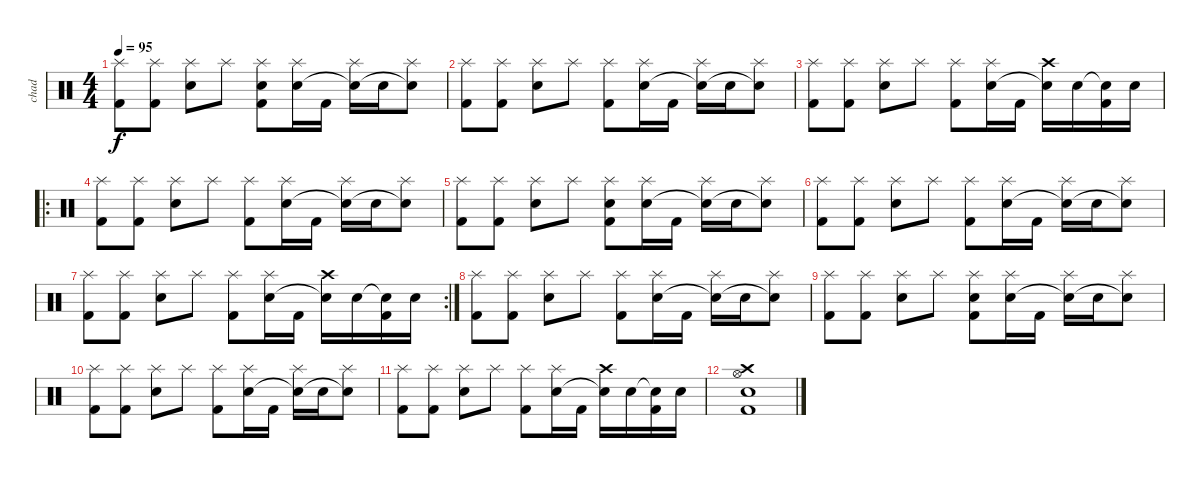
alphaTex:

\track ("chad" "chad") {instrument percussion}
\staff {score}
\articulation defaults
\ts (4 4)
\tempo 95
\clef neutral
\ks c
("Splash (hit)" "Kick (hit) 2").8{dy f} ("Splash (hit)" "Kick (hit) 2").8 ("Splash (hit)" "Electric Snare (hit)").8 "Splash (hit)".8 ("Splash (hit)" "Electric Snare (hit)" "Kick (hit) 2").8 ("Splash (hit)" "Electric Snare (hit)").16 "Kick (hit) 2".16 ("Splash (hit)" "Snare (hit)"{t}).16 "Electric Snare (hit)".16 ("Splash (hit)" "Snare (hit)"{t}).8 |
("Splash (hit)" "Kick (hit) 2").8 ("Splash (hit)" "Kick (hit) 2").8 ("Splash (hit)" "Electric Snare (hit)").8 "Splash (hit)".8 ("Splash (hit)" "Kick (hit) 2").8 ("Splash (hit)" "Electric Snare (hit)").16 "Kick (hit) 2".16 ("Splash (hit)" "Snare (hit)"{t}).16 "Electric Snare (hit)".16 ("Splash (hit)" "Snare (hit)"{t}).8 |
("Splash (hit)" "Kick (hit) 2").8 ("Splash (hit)" "Kick (hit) 2").8 ("Splash (hit)" "Electric Snare (hit)").8 "Splash (hit)".8 ("Splash (hit)" "Kick (hit) 2").8 ("Splash (hit)" "Electric Snare (hit)").16 "Kick (hit) 2".16 ("Crash high (hit)" "Snare (hit)"{t}).16 "Electric Snare (hit)".16 ("Snare (hit)"{t} "Kick (hit) 2").16 "Electric Snare (hit)".16 |
\ro
("Splash (hit)" "Kick (hit) 2").8 ("Splash (hit)" "Kick (hit) 2").8 ("Splash (hit)" "Electric Snare (hit)").8 "Splash (hit)".8 ("Splash (hit)" "Kick (hit) 2").8 ("Splash (hit)" "Electric Snare (hit)").16 "Kick (hit) 2".16 ("Splash (hit)" "Snare (hit)"{t}).16 "Electric Snare (hit)".16 ("Splash (hit)" "Snare (hit)"{t}).8 |
("Splash (hit)" "Kick (hit) 2").8 ("Splash (hit)" "Kick (hit) 2").8 ("Splash (hit)" "Electric Snare (hit)").8 "Splash (hit)".8 ("Splash (hit)" "Electric Snare (hit)" "Kick (hit) 2").8 ("Splash (hit)" "Electric Snare (hit)").16 "Kick (hit) 2".16 ("Splash (hit)" "Snare (hit)"{t}).16 "Electric Snare (hit)".16 ("Splash (hit)" "Snare (hit)"{t}).8 |
("Splash (hit)" "Kick (hit) 2").8 ("Splash (hit)" "Kick (hit) 2").8 ("Splash (hit)" "Electric Snare (hit)").8 "Splash (hit)".8 ("Splash (hit)" "Kick (hit) 2").8 ("Splash (hit)" "Electric Snare (hit)").16 "Kick (hit) 2".16 ("Splash (hit)" "Snare (hit)"{t}).16 "Electric Snare (hit)".16 ("Splash (hit)" "Snare (hit)"{t}).8 |
\rc 2
("Splash (hit)" "Kick (hit) 2").8 ("Splash (hit)" "Kick (hit) 2").8 ("Splash (hit)" "Electric Snare (hit)").8 "Splash (hit)".8 ("Splash (hit)" "Kick (hit) 2").8 ("Splash (hit)" "Electric Snare (hit)").16 "Kick (hit) 2".16 ("Crash high (hit)" "Snare (hit)"{t}).16 "Electric Snare (hit)".16 ("Snare (hit)"{t} "Kick (hit) 2").16 "Electric Snare (hit)".16 |
("Splash (hit)" "Kick (hit) 2").8 ("Splash (hit)" "Kick (hit) 2").8 ("Splash (hit)" "Electric Snare (hit)").8 "Splash (hit)".8 ("Splash (hit)" "Kick (hit) 2").8 ("Splash (hit)" "Electric Snare (hit)").16 "Kick (hit) 2".16 ("Splash (hit)" "Snare (hit)"{t}).16 "Electric Snare (hit)".16 ("Splash (hit)" "Snare (hit)"{t}).8 |
("Splash (hit)" "Kick (hit) 2").8 ("Splash (hit)" "Kick (hit) 2").8 ("Splash (hit)" "Electric Snare (hit)").8 "Splash (hit)".8 ("Splash (hit)" "Electric Snare (hit)" "Kick (hit) 2").8 ("Splash (hit)" "Electric Snare (hit)").16 "Kick (hit) 2".16 ("Splash (hit)" "Snare (hit)"{t}).16 "Electric Snare (hit)".16 ("Splash (hit)" "Snare (hit)"{t}).8 |
("Splash (hit)" "Kick (hit) 2").8 ("Splash (hit)" "Kick (hit) 2").8 ("Splash (hit)" "Electric Snare (hit)").8 "Splash (hit)".8 ("Splash (hit)" "Kick (hit) 2").8 ("Splash (hit)" "Electric Snare (hit)").16 "Kick (hit) 2".16 ("Splash (hit)" "Snare (hit)"{t}).16 "Electric Snare (hit)".16 ("Splash (hit)" "Snare (hit)"{t}).8 |
("Splash (hit)" "Kick (hit) 2").8 ("Splash (hit)" "Kick (hit) 2").8 ("Splash (hit)" "Electric Snare (hit)").8 "Splash (hit)".8 ("Splash (hit)" "Kick (hit) 2").8 ("Splash (hit)" "Electric Snare (hit)").16 "Kick (hit) 2".16 ("Crash high (hit)" "Snare (hit)"{t}).16 "Electric Snare (hit)".16 ("Snare (hit)"{t} "Kick (hit) 2").16 "Electric Snare (hit)".16 |
("Crash high (hit)" "Hi-Hat (open)" "Electric Snare (hit)" "Kick (hit) 2").1
